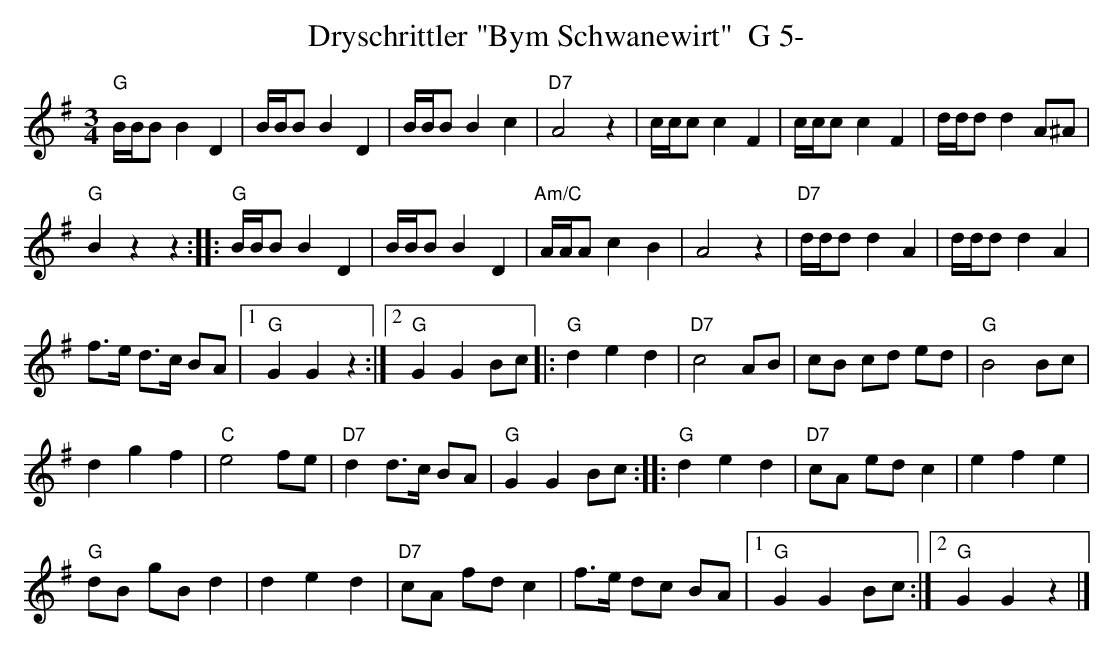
X:1
T:Dryschrittler "Bym Schwanewirt"  G 5-
M:3/4
L:1/8
K:G %%MIDI gchordon
"G"B/2B/2B B2D2 | B/2B/2B B2D2 | B/2B/2B B2c2 | "D7"A4z2 | c/2c/2c c2F2 | c/2c/2c c2F2 | d/2d/2d d2 A^A |
"G"B2z2z2 :: "G"B/2B/2B B2D2 | B/2B/2B B2D2 | "Am/C"A/2A/2Ac2B2 | A4z2 | "D7"d/2d/2dd2A2 | d/2d/2dd2A2 |
f>e d>c BA |1 "G"G2G2z2 :|2 "G"G2G2Bc |: "G"d2e2d2 | "D7"c4AB | cB cd ed | "G"B4Bc |
d2g2f2 | "C"e4fe | "D7"d2d>c BA | "G"G2G2Bc :: "G"d2e2d2 | "D7"cA edc2 | e2f2e2 |
"G"dB gBd2 | d2e2d2 | "D7"cA fdc2 | f>e dc BA |1 "G"G2G2Bc :|2 "G"G2G2z2 |]
